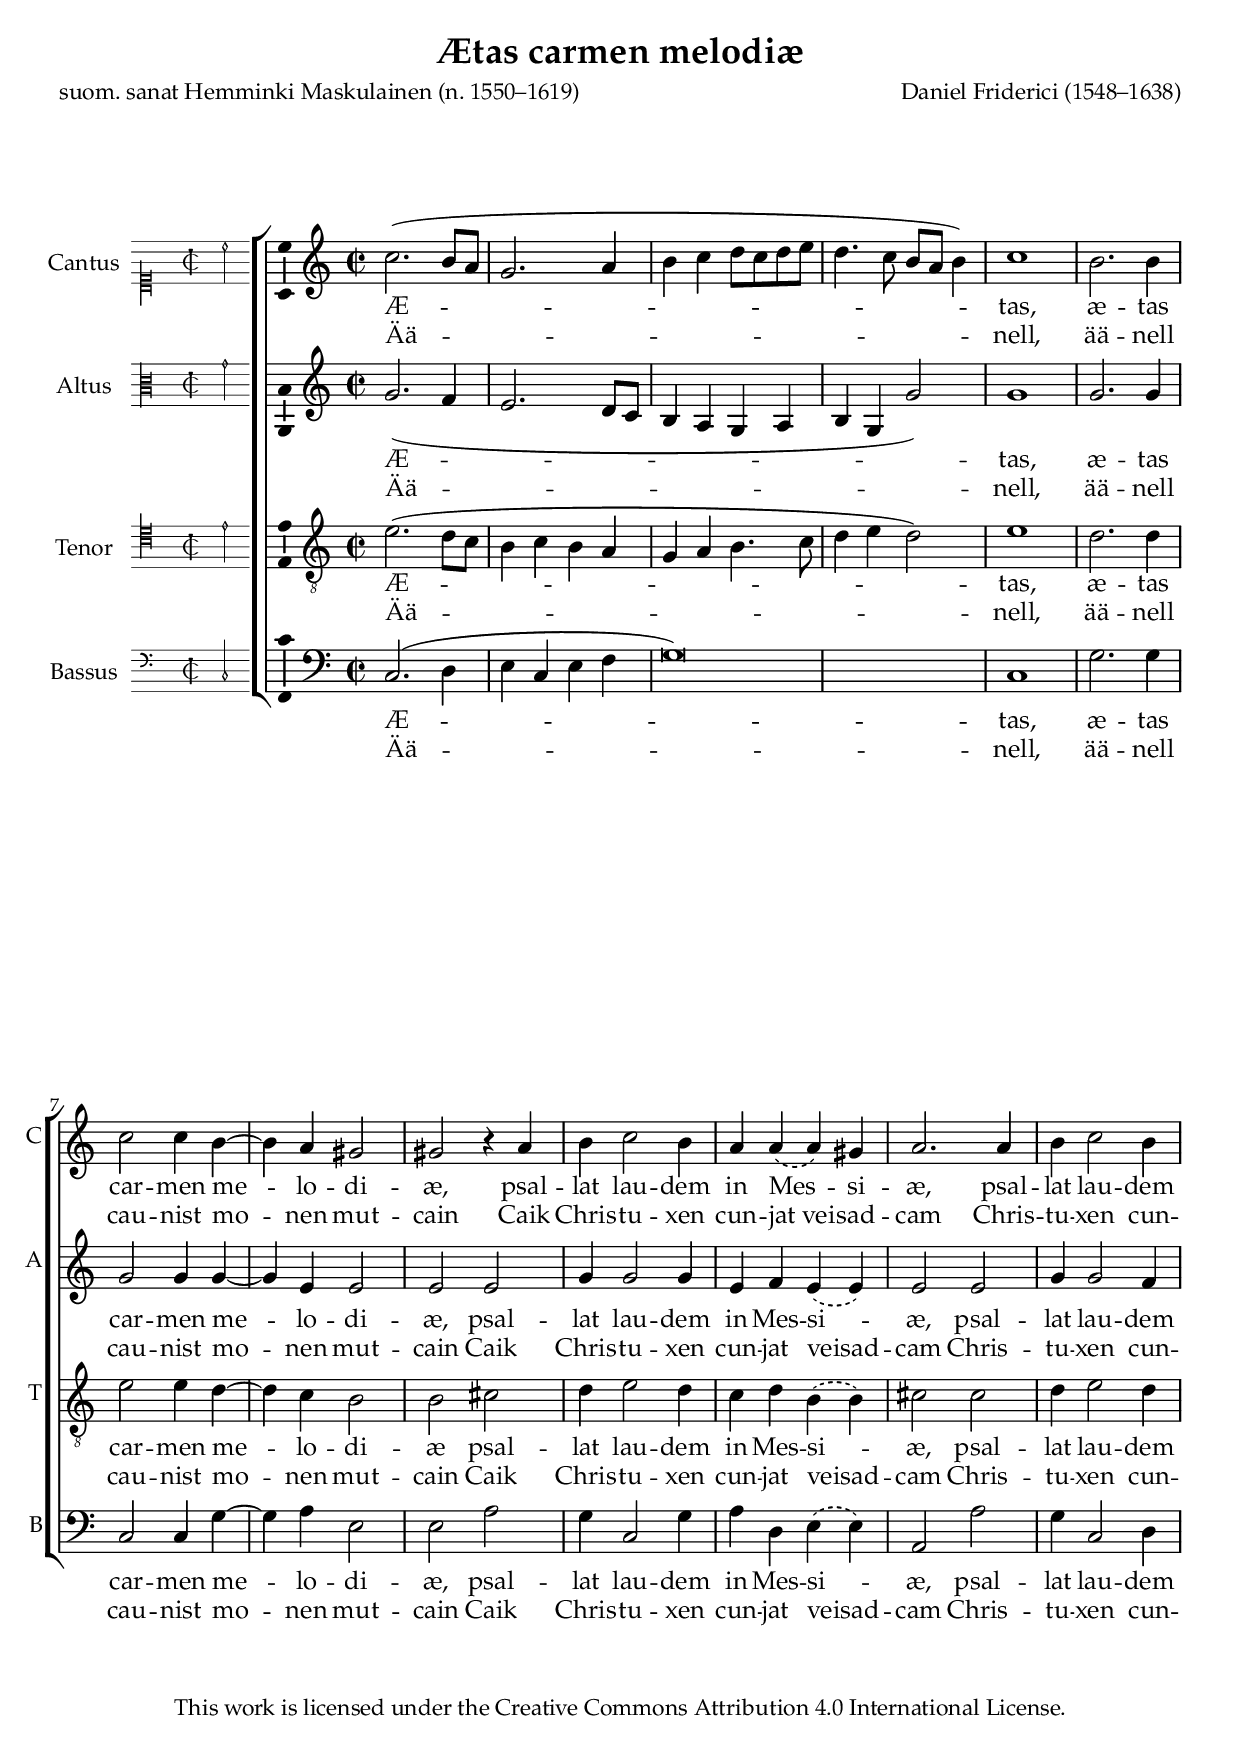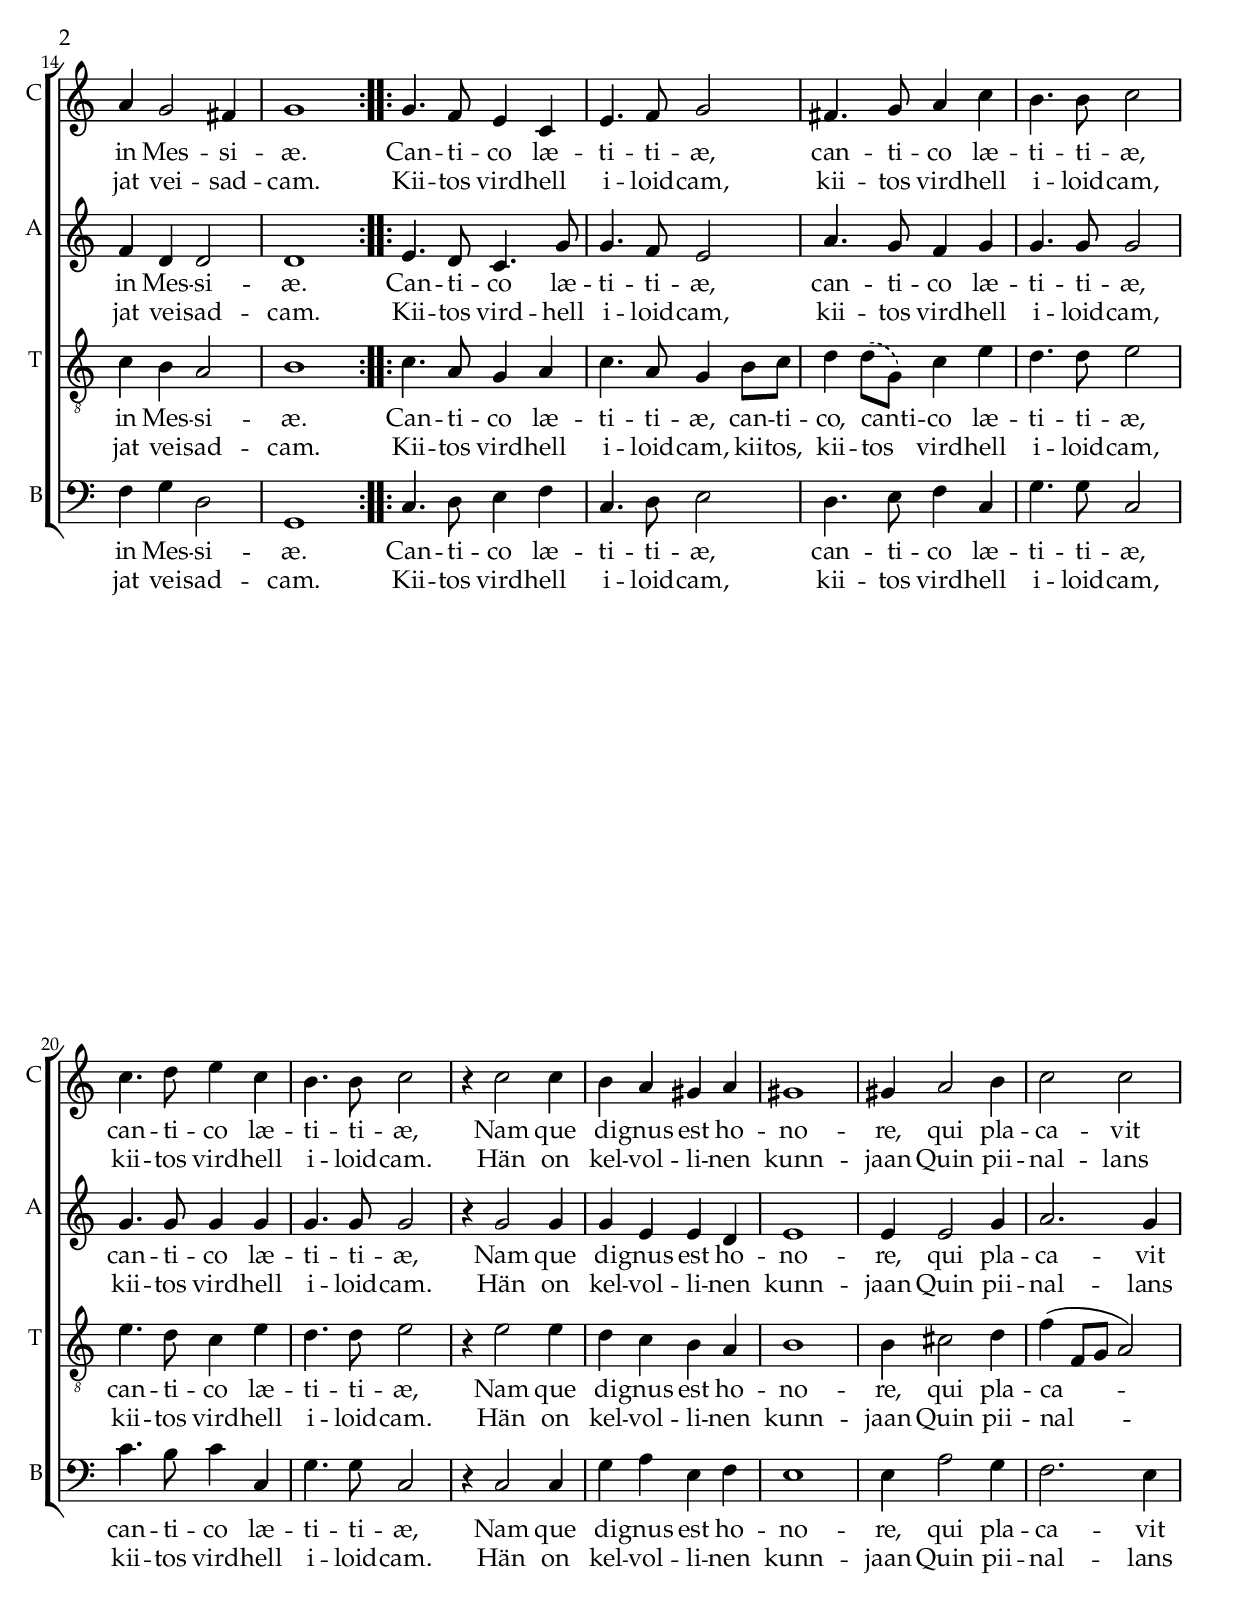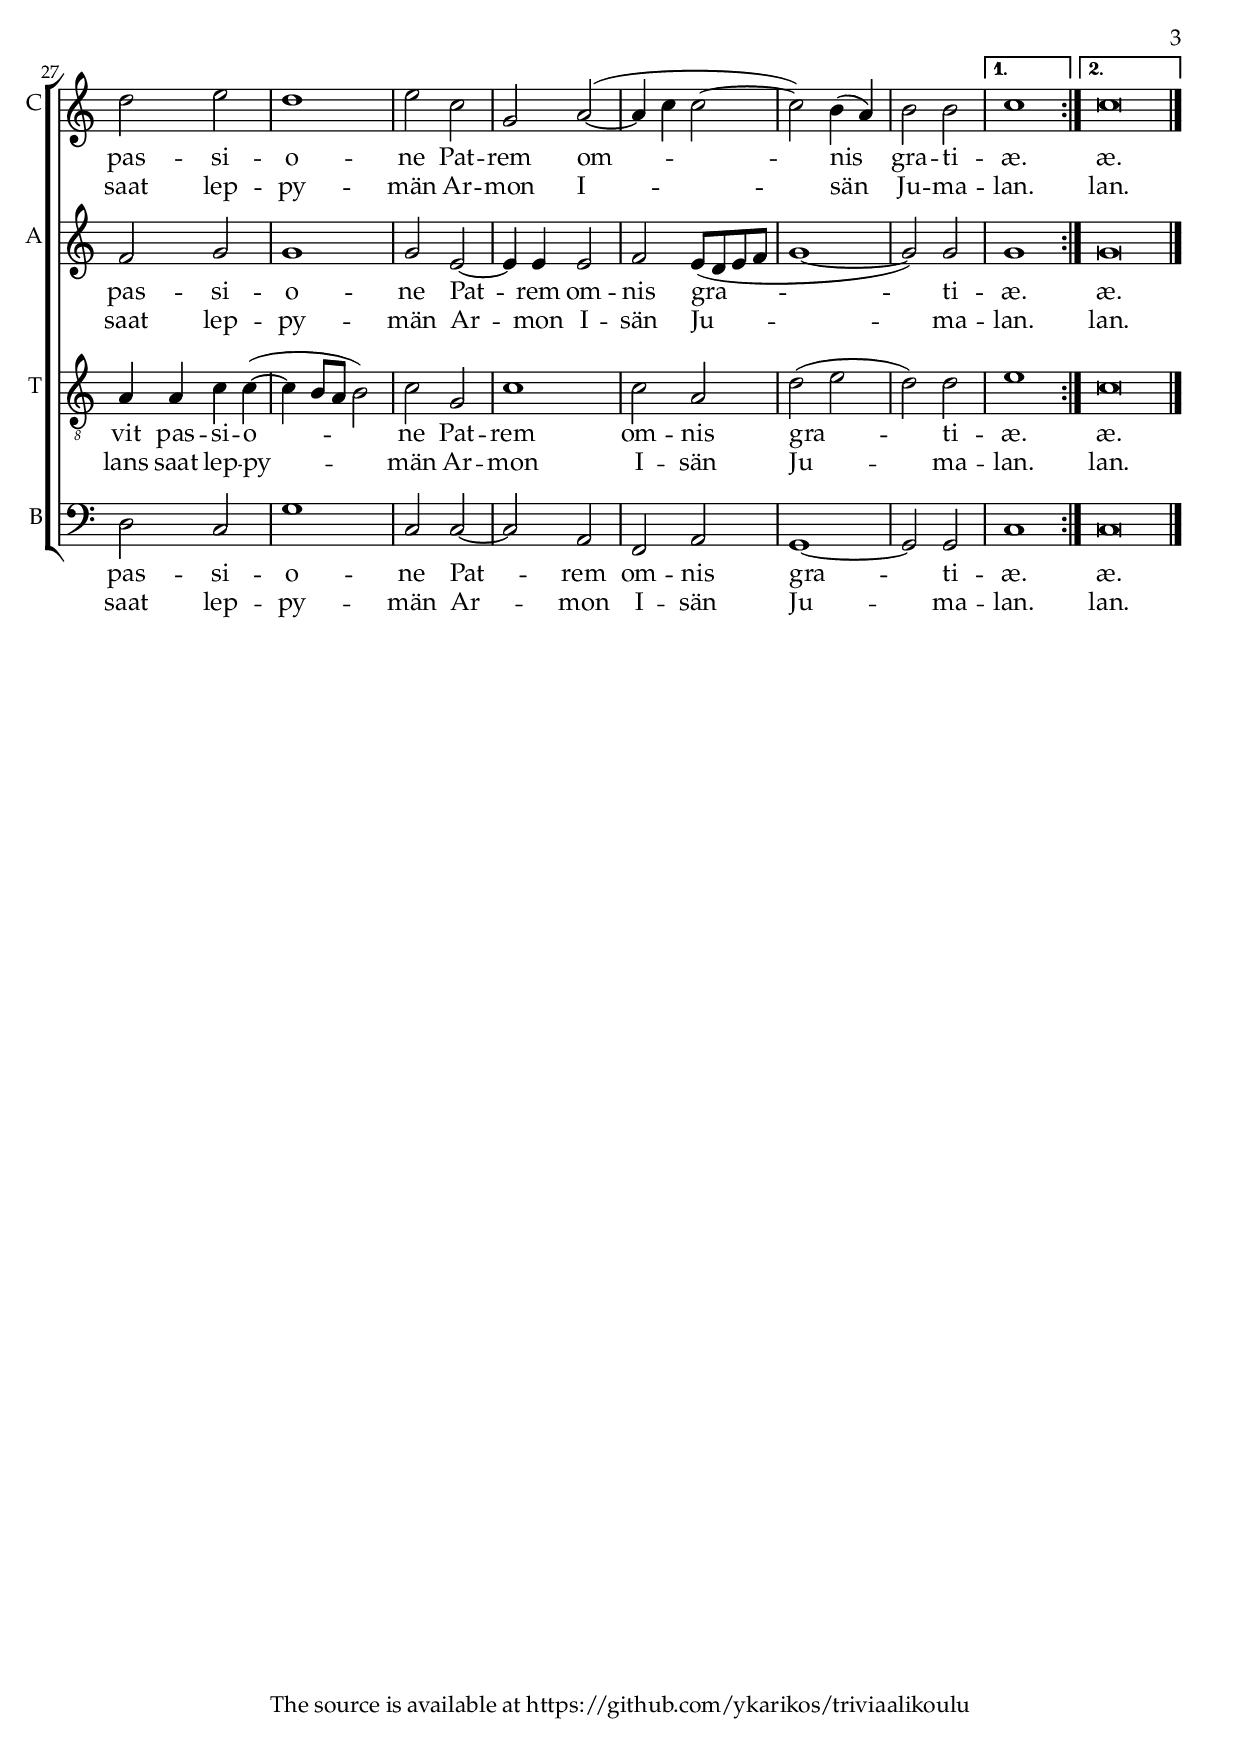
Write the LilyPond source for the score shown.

\version "2.19.49"
\include "suomi.ly"

global = { 
%  \numericTimeSignature
  \time 2/2 
%  \autoBeamOff
  \key c \major
  \set Staff.midiInstrument = #"voice oohs"
}

\header {
  title = "Ætas carmen melodiæ"
%  subtitle = ""
  composer = "Daniel Friderici (1548–1638)"
  poet = "suom. sanat Hemminki Maskulainen (n. 1550–1619)"
%  instrument = "Voice (SATB)"
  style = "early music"
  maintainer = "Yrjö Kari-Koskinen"
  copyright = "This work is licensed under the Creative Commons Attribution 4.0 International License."
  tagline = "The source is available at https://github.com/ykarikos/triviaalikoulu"
}

\paper {
    #(define fonts
        (make-pango-font-tree "Palatino"
                              "Nimbus Sans"
                              "Luxi Mono"
                              (/ staff-height pt 20)))
}


SopranoMusic = \relative c'' {
  \set Staff.instrumentName = #"Cantus"
  \set Staff.shortInstrumentName = "C"

	\incipit { \clef "mensural-c1" \key c \major \time 2/2 c''2 }
	\repeat volta 2 {
		c2.( h8 a g2. a4 | h c d8 c d e d4. c8 h a h4) |
		c1 h2. h4 | c2 c4 h~ | h a gis2 | gis r4 a h c2 h4 |
		a \slurDashed a( a) gis a2. a4 | 
		h c2 h4 a g2 fis4 g1 |
	}
	\repeat volta 2 {
		g4. f8 e4 c e4. f8 g2 | fis4. g8 a4 c h4. h8 c2 |
		c4. d8 e4 c h4. h8 c2 |
		r4 c2 c4 h a gis a | gis1 gis4 a2 h4 | c2 c | d e |
		d1 | e2 c | g \slurSolid a~( | a4 c c2~ | c) h4( a) h2 h |
	}
	\alternative {
		{
			c1 |
		}
		{
			\time 4/2
			\once \override Staff.TimeSignature.break-visibility = ##(#f #f #f)
			c\breve \bar "|."
		}
	}
}

stanzaOneLyrics = \lyricmode {
	Æ -- tas, æ -- tas car -- men me -- lo -- di -- æ,
	psal -- lat lau -- dem in Mes -- si -- æ,
    psal -- lat lau -- dem in Mes -- si -- æ.
	Can -- ti -- co læ -- ti -- ti -- æ,
	can -- ti -- co læ -- ti -- ti -- æ,
	can -- ti -- co læ -- ti -- ti -- æ,
	Nam que di -- gnus est ho -- no -- re,
	qui pla -- ca -- vit pas -- si -- o -- ne
	Pat -- rem om -- nis gra -- ti -- æ. æ.
}

stanzaOneLyricsTenor = \lyricmode {
	Æ -- tas, æ -- tas car -- men me -- lo -- di -- æ
	psal -- lat lau -- dem in Mes -- si -- æ,
    psal -- lat lau -- dem in Mes -- si -- æ.
	Can -- ti -- co læ -- ti -- ti -- æ,
	can -- ti -- co, canti -- co læ -- ti -- ti -- æ,
	can -- ti -- co læ -- ti -- ti -- æ,
	Nam que di -- gnus est ho -- no -- re,
	qui pla -- ca -- vit pas -- si -- o -- ne
	Pat -- rem om -- nis gra -- ti -- æ. æ.
}

stanzaTwoLyrics = \lyricmode {
	Ää -- nell, ää -- nell cau -- nist mo -- nen mut -- cain
	Caik Chris -- tu -- xen cun -- jat veisad -- cam
	Chris -- tu -- xen cun -- jat vei -- sad -- cam.
	Kii -- tos vird -- hell i -- loid -- cam,
	kii -- tos vird -- hell i -- loid -- cam,
	kii -- tos vird -- hell i -- loid -- cam.
	Hän on kel -- vol -- li -- nen kunn -- jaan
	Quin pii -- nal -- lans saat lep -- py -- män
	Ar -- mon I -- sän Ju -- ma -- lan. lan.
}

stanzaTwoLyricsSoprano = \lyricmode {
	Ää -- nell, ää -- nell cau -- nist mo -- nen mut -- cain
	Caik Chris -- tu -- xen cun -- jat_vei -- sad -- cam
	Chris -- tu -- xen cun -- jat vei -- sad -- cam.
	Kii -- tos vird -- hell i -- loid -- cam,
	kii -- tos vird -- hell i -- loid -- cam,
	kii -- tos vird -- hell i -- loid -- cam.
	Hän on kel -- vol -- li -- nen kunn -- jaan
	Quin pii -- nal -- lans saat lep -- py -- män
	Ar -- mon I -- sän Ju -- ma -- lan. lan.
}

stanzaTwoLyricsTenor = \lyricmode {
	Ää -- nell, ää -- nell cau -- nist mo -- nen mut -- cain
	Caik Chris -- tu -- xen cun -- jat veisad -- cam
	Chris -- tu -- xen cun -- jat vei -- sad -- cam.
	Kii -- tos vird -- hell i -- loid -- cam,
	kii -- tos, kii -- tos vird -- hell i -- loid -- cam,
	kii -- tos vird -- hell i -- loid -- cam.
	Hän on kel -- vol -- li -- nen kunn -- jaan
	Quin pii -- nal -- lans saat lep -- py -- män
	Ar -- mon I -- sän Ju -- ma -- lan. lan.
}

AltoMusic = \relative c'' {
  \set Staff.instrumentName = #"Altus"
  \set Staff.shortInstrumentName = "A"

	\incipit { \clef "mensural-c3" \key c \major \time 2/2 g'2 }
	\repeat volta 2 {
		g2.( f4 e2. d8 c | h4 a g a h g g'2) | g1 g2. g4 |
		g2 g4 g~ | g e e2 | e e g4 g2 g4 | e f \slurDashed e( e) e2 e |
		g4 g2 f4 f d d2 d1
	}
	\repeat volta 2 {
		e4. d8 c4. g'8 g4. f8 e2 | a4. g8 f4 g g4. g8 g2 |
		g4. g8 g4 g g4. g8 g2 |
		r4 g2 g4 g e e d | e1 e4 e2 g4 | a2. g4 | f2 g |
		g1 | g2 e~ | e4 e e2 | f \slurSolid e8( d e f | g1~ | g2) g
	}
	\alternative {
		{
			g1 |
		}
		{
			\time 4/2
			\once \override Staff.TimeSignature.break-visibility = ##(#f #f #f)
			g\breve \bar "|."
		}
	}
}

TenoreMusic = \relative c' {
  \set Staff.instrumentName = #"Tenor"
  \set Staff.shortInstrumentName = "T"

	\incipit { \clef "mensural-c4" \key c \major \time 2/2 e'2 }

	\clef "treble_8"
	\repeat volta 2 {
		e2.( d8 c h4 c h a | g a h4. c8 d4 e d2) | 
		e1 d2. d4 | e2 e4 d~ | d c h2 | h2 cis d4 e2 d4 | 
		c4 d \slurDashed h( h) cis2 cis | 
		d4 e2 d4 c h a2 h1
	}
	\repeat volta 2 {
		c4. a8 g4 a c4. a8 g4 h8 c | 
		d4  \slurDashed d8( g,) c4 e d4. d8 e2 |
 		e4. d8 c4 e d4. d8 e2 |
		r4 e2 e4 d c h a | h1 h4 cis2 d4 |
		\slurSolid f( f,8 g a2) a4 a c c~( | c h8 a h2) c g |
		c1 c2 a | d( e d) d |
	}
	\alternative {
		{
			e1 |
		}
		{
			\time 4/2
			\once \override Staff.TimeSignature.break-visibility = ##(#f #f #f)
			c\breve \bar "|."
		}
	}

}

BassMusic = \relative c {
  \set Staff.instrumentName = #"Bassus"
  \set Staff.shortInstrumentName = "B"

	\incipit { \clef "mensural-f" \key c \major \time 2/2 c2 }

	\clef bass
	\repeat volta 2 {
		c2.( d4 e c e f | g\breve) | c,1 g'2. g4 |
		c,2 c4 g'~ | g a e2 | e a g4 c,2 g'4 |
		a d, \slurDashed e( e) a,2 a' |
		g4 c,2 d4 f g d2 g,1
	}
	\repeat volta 2 {
		c4. d8 e4 f c4. d8 e2 | d4. e8 f4 c g'4. g8 c,2 |
		c'4. h8 c4 c,4 g'4. g8 c,2 |
		r4 c2 c4 g' a e f | e1 e4 a2 g4 | f2. e4 | d2 c |
		g'1 | c,2 c~ | c a | f a | g1~ | g2 g |
	}
	\alternative {
		{
			c1 |
		}
		{
			\time 4/2
			\once \override Staff.TimeSignature.break-visibility = ##(#f #f #f)
			c\breve \bar "|."
		}
	}
}



\score {
  \new ChoirStaff <<
    \new Staff <<
      \new Voice = "Soprano" {
		\global
        \SopranoMusic
      }
     \new Lyrics \lyricsto "Soprano" {
       \stanzaOneLyrics
     }
     \new Lyrics \lyricsto "Soprano" {
       \stanzaTwoLyricsSoprano
     }
    >>
    \new Staff <<
      \new Voice = "Alto" {
        \global
        \AltoMusic
      }
     \new Lyrics \lyricsto "Alto" {
       \stanzaOneLyrics
     }
     \new Lyrics \lyricsto "Alto" {
       \stanzaTwoLyrics
     }
    >>
    \new Staff <<
      \new Voice = "Tenore" {
        \global
        \TenoreMusic
      }
      \new Lyrics \lyricsto "Tenore" {
       \stanzaOneLyricsTenor
      }
      \new Lyrics \lyricsto "Tenore" {
       \stanzaTwoLyricsTenor
      }
    >>
    \new Staff <<
      \new Voice = "Bass" {
        \global
        \BassMusic
      }
      \new Lyrics \lyricsto "Bass" {
       \stanzaOneLyrics
      }
      \new Lyrics \lyricsto "Bass" {
       \stanzaTwoLyrics
      }
    >>
  >>
  \midi { 
    \tempo 4 = 160
  }
  \layout {
    \context {
      \Voice
      \consists "Ambitus_engraver"
    }
    indent = 3.5\cm
    incipit-width = 2\cm
    \context {
     \Staff \RemoveEmptyStaves
    }
    \context {
     \Score
     \override VerticalAxisGroup.remove-first = ##t
    }
  }
}